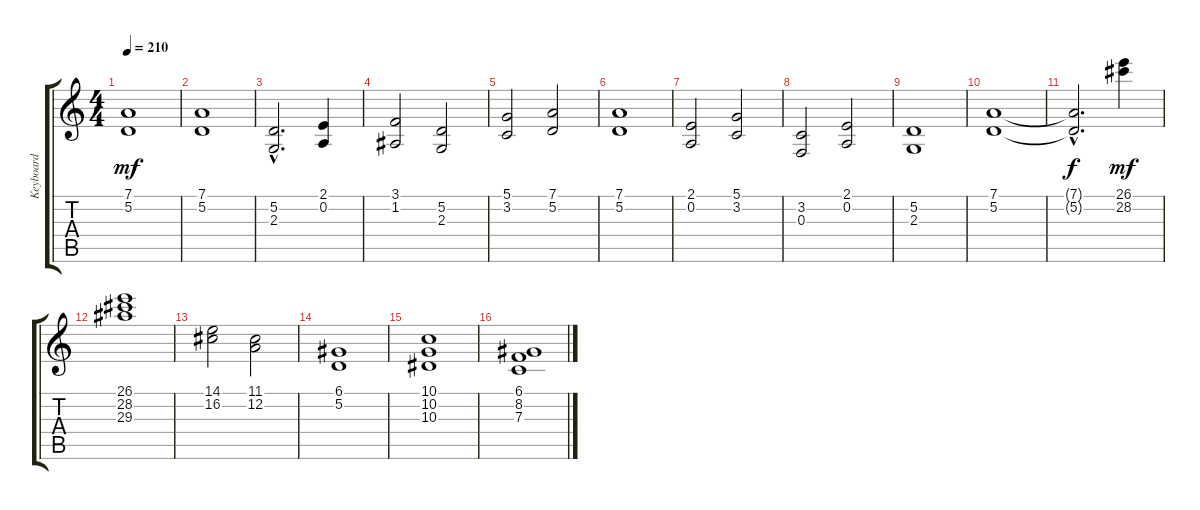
\track ("Keyboard" "Keyboard") {instrument stringensemble1}
\staff {score tabs}
\tuning (D4 A3 F3 C3 G2 D2) {hide}
\ts (4 4)
\tempo 210
\clef g2
\ks c
(7.1 5.2).1{dy mf} |
(7.1 5.2).1 |
(5.2{hac} 2.3{hac}).2{d} (2.1 0.2).4 |
(3.1 1.2).2 (5.2 2.3).2 |
(5.1 3.2).2 (7.1 5.2).2 |
(7.1 5.2).1 |
(2.1 0.2).2 (5.1 3.2).2 |
(3.2 0.3).2 (2.1 0.2).2 |
(5.2 2.3).1 |
(7.1 5.2).1 |
(7.1{hac t} 5.2{hac t}).2{d dy f} (26.1 28.2).4{dy mf} |
(26.1 28.2 29.3).1 |
(14.1 16.2).2 (11.1 12.2).2 |
(6.1 5.2).1 |
(10.1 10.2 10.3).1 |
(6.1 8.2 7.3).1
